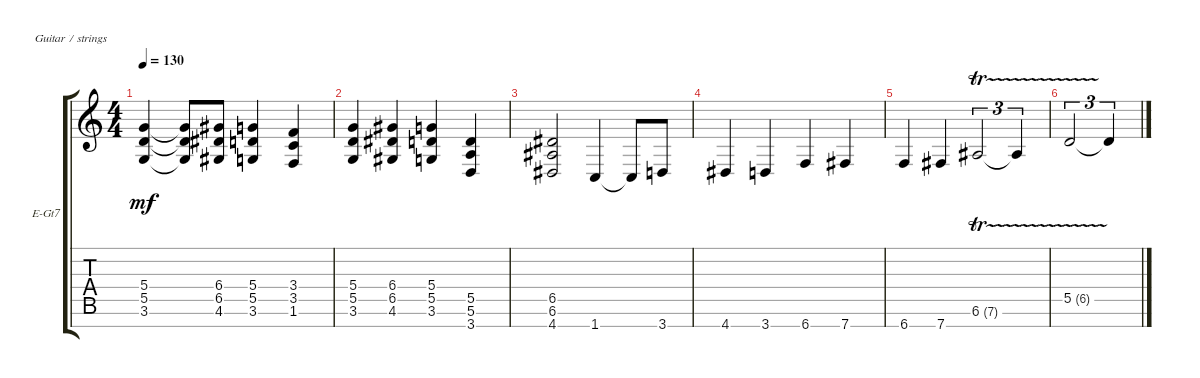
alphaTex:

\defaultSystemsLayout 4
\bracketExtendMode groupsimilarinstruments
\firstSystemTrackNameOrientation horizontal
\otherSystemsTrackNameOrientation horizontal
\track ("Electric Guitar" "E-Gt7") {instrument electricguitarclean}
\staff {score tabs}
\tuning (E4 B3 G3 D3 A2 E2 B1)
\ts (4 4)
\tempo 130
\clef g2
\ks c
(3.6 5.5 5.4).4{dy mf instrument electricguitarclean} (3.6{t} 5.5{t} 5.4{t}).8 (4.6 6.5 6.4).8 (3.6 5.5 5.4).4 (1.6 3.5 3.4).4 |
(3.6 5.5 5.4).4 (4.6 6.5 6.4).4 (3.6 5.5 5.4).4 (3.7 5.6 5.5).4 |
(4.7 6.6 6.5).2 1.7.4 1.7{t}.8 3.7.8 |
4.7.4 3.7.4 6.7.4 7.7.4 |
6.7.4 7.7.4 6.6{tr (7 16)}.2{tu (3 2)} 6.6{tr (7 16) t}.4{tu (3 2)} |
5.5{tr (6 16)}.2{tu (3 2)} 5.5{t}.4{tu (3 2)}
